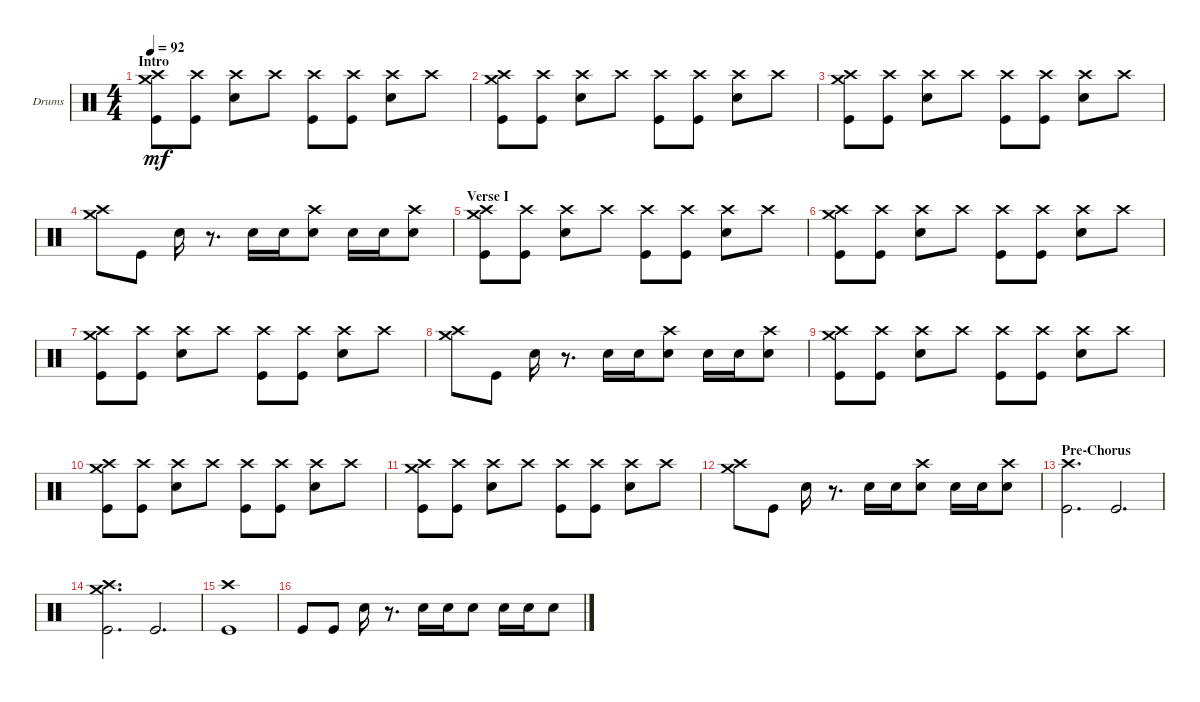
\defaultSystemsLayout 4
\bracketExtendMode groupsimilarinstruments
\firstSystemTrackNameOrientation horizontal
\otherSystemsTrackNameOrientation horizontal
\track ("Drumkit" "Drums") {instrument percussion}
\staff {score}
\articulation defaults
\ts (4 4)
\section ("" "Intro")
\tempo 92
\clef neutral
\scale
0.472222
\ks c
("Kick (hit)" "Crash high (hit)" "Crash medium (hit)").8{dy mf} ("Kick (hit)" "Crash high (hit)").8 ("Snare (hit) 2" "Crash high (hit)").8 "Crash high (hit)".8 ("Kick (hit)" "Crash high (hit)").8 ("Kick (hit)" "Crash high (hit)").8 ("Snare (hit) 2" "Crash high (hit)").8 "Crash high (hit)".8 |
\scale
0.263889 ("Kick (hit)" "Crash high (hit)" "Crash medium (hit)").8 ("Kick (hit)" "Crash high (hit)").8 ("Snare (hit) 2" "Crash high (hit)").8 "Crash high (hit)".8 ("Kick (hit)" "Crash high (hit)").8 ("Kick (hit)" "Crash high (hit)").8 ("Snare (hit) 2" "Crash high (hit)").8 "Crash high (hit)".8 |
\scale
0.263889 ("Kick (hit)" "Crash high (hit)" "Crash medium (hit)").8 ("Kick (hit)" "Crash high (hit)").8 ("Snare (hit) 2" "Crash high (hit)").8 "Crash high (hit)".8 ("Kick (hit)" "Crash high (hit)").8 ("Kick (hit)" "Crash high (hit)").8 ("Snare (hit) 2" "Crash high (hit)").8 "Crash high (hit)".8 |
\scale
0.333333 ("Crash medium (hit)" "Crash high (hit)").8 "Kick (hit)".8 "Snare (hit) 2".16 r.8{d} "Snare (hit) 2".16 "Snare (hit) 2".16 ("Snare (hit) 2" "Crash high (hit)").8 "Snare (hit) 2".16 "Snare (hit) 2".16 ("Snare (hit) 2" "Crash high (hit)").8 |
\section ("" "Verse I")
\scale
0.333333 ("Kick (hit)" "Crash high (hit)" "Crash medium (hit)").8{lyrics (0 "") lyrics (1 "") lyrics (2 "") lyrics (3 "") lyrics (4 "")} ("Kick (hit)" "Crash high (hit)").8{lyrics (0 "") lyrics (1 "") lyrics (2 "") lyrics (3 "") lyrics (4 "")} ("Snare (hit) 2" "Crash high (hit)").8{lyrics (0 "") lyrics (1 "") lyrics (2 "") lyrics (3 "") lyrics (4 "")} "Crash high (hit)".8{lyrics (0 "") lyrics (1 "") lyrics (2 "") lyrics (3 "") lyrics (4 "")} ("Kick (hit)" "Crash high (hit)").8{lyrics (0 "") lyrics (1 "") lyrics (2 "") lyrics (3 "") lyrics (4 "")} ("Kick (hit)" "Crash high (hit)").8{lyrics (0 "") lyrics (1 "") lyrics (2 "") lyrics (3 "") lyrics (4 "")} ("Snare (hit) 2" "Crash high (hit)").8{lyrics (0 "") lyrics (1 "") lyrics (2 "") lyrics (3 "") lyrics (4 "")} "Crash high (hit)".8{lyrics (0 "") lyrics (1 "") lyrics (2 "") lyrics (3 "") lyrics (4 "")} |
\scale
0.333333 ("Kick (hit)" "Crash high (hit)" "Crash medium (hit)").8{lyrics (0 "") lyrics (1 "") lyrics (2 "") lyrics (3 "") lyrics (4 "")} ("Kick (hit)" "Crash high (hit)").8{lyrics (0 "") lyrics (1 "") lyrics (2 "") lyrics (3 "") lyrics (4 "")} ("Snare (hit) 2" "Crash high (hit)").8{lyrics (0 "") lyrics (1 "") lyrics (2 "") lyrics (3 "") lyrics (4 "")} "Crash high (hit)".8{lyrics (0 "") lyrics (1 "") lyrics (2 "") lyrics (3 "") lyrics (4 "")} ("Kick (hit)" "Crash high (hit)").8{lyrics (0 "") lyrics (1 "") lyrics (2 "") lyrics (3 "") lyrics (4 "")} ("Kick (hit)" "Crash high (hit)").8{lyrics (0 "") lyrics (1 "") lyrics (2 "") lyrics (3 "") lyrics (4 "")} ("Snare (hit) 2" "Crash high (hit)").8{lyrics (0 "") lyrics (1 "") lyrics (2 "") lyrics (3 "") lyrics (4 "")} "Crash high (hit)".8{lyrics (0 "") lyrics (1 "") lyrics (2 "") lyrics (3 "") lyrics (4 "")} |
\scale
0.333333 ("Kick (hit)" "Crash high (hit)" "Crash medium (hit)").8{lyrics (0 "") lyrics (1 "") lyrics (2 "") lyrics (3 "") lyrics (4 "")} ("Kick (hit)" "Crash high (hit)").8{lyrics (0 "") lyrics (1 "") lyrics (2 "") lyrics (3 "") lyrics (4 "")} ("Snare (hit) 2" "Crash high (hit)").8{lyrics (0 "") lyrics (1 "") lyrics (2 "") lyrics (3 "") lyrics (4 "")} "Crash high (hit)".8{lyrics (0 "") lyrics (1 "") lyrics (2 "") lyrics (3 "") lyrics (4 "")} ("Kick (hit)" "Crash high (hit)").8{lyrics (0 "") lyrics (1 "") lyrics (2 "") lyrics (3 "") lyrics (4 "")} ("Kick (hit)" "Crash high (hit)").8{lyrics (0 "") lyrics (1 "") lyrics (2 "") lyrics (3 "") lyrics (4 "")} ("Snare (hit) 2" "Crash high (hit)").8{lyrics (0 "") lyrics (1 "") lyrics (2 "") lyrics (3 "") lyrics (4 "")} "Crash high (hit)".8{lyrics (0 "") lyrics (1 "") lyrics (2 "") lyrics (3 "") lyrics (4 "")} |
\scale
0.333333 ("Crash medium (hit)" "Crash high (hit)").8{lyrics (0 "") lyrics (1 "") lyrics (2 "") lyrics (3 "") lyrics (4 "")} "Kick (hit)".8{lyrics (0 "") lyrics (1 "") lyrics (2 "") lyrics (3 "") lyrics (4 "")} "Snare (hit) 2".16{lyrics (0 "") lyrics (1 "") lyrics (2 "") lyrics (3 "") lyrics (4 "")} r.8{d} "Snare (hit) 2".16{lyrics (0 "") lyrics (1 "") lyrics (2 "") lyrics (3 "") lyrics (4 "")} "Snare (hit) 2".16{lyrics (0 "") lyrics (1 "") lyrics (2 "") lyrics (3 "") lyrics (4 "")} ("Snare (hit) 2" "Crash high (hit)").8{lyrics (0 "") lyrics (1 "") lyrics (2 "") lyrics (3 "") lyrics (4 "")} "Snare (hit) 2".16{lyrics (0 "") lyrics (1 "") lyrics (2 "") lyrics (3 "") lyrics (4 "")} "Snare (hit) 2".16{lyrics (0 "") lyrics (1 "") lyrics (2 "") lyrics (3 "") lyrics (4 "")} ("Snare (hit) 2" "Crash high (hit)").8{lyrics (0 "") lyrics (1 "") lyrics (2 "") lyrics (3 "") lyrics (4 "")} |
\scale
0.333333 ("Kick (hit)" "Crash high (hit)" "Crash medium (hit)").8{lyrics (0 "") lyrics (1 "") lyrics (2 "") lyrics (3 "") lyrics (4 "")} ("Kick (hit)" "Crash high (hit)").8{lyrics (0 "") lyrics (1 "") lyrics (2 "") lyrics (3 "") lyrics (4 "")} ("Snare (hit) 2" "Crash high (hit)").8{lyrics (0 "") lyrics (1 "") lyrics (2 "") lyrics (3 "") lyrics (4 "")} "Crash high (hit)".8{lyrics (0 "") lyrics (1 "") lyrics (2 "") lyrics (3 "") lyrics (4 "")} ("Kick (hit)" "Crash high (hit)").8{lyrics (0 "") lyrics (1 "") lyrics (2 "") lyrics (3 "") lyrics (4 "")} ("Kick (hit)" "Crash high (hit)").8{lyrics (0 "") lyrics (1 "") lyrics (2 "") lyrics (3 "") lyrics (4 "")} ("Snare (hit) 2" "Crash high (hit)").8{lyrics (0 "") lyrics (1 "") lyrics (2 "") lyrics (3 "") lyrics (4 "")} "Crash high (hit)".8{lyrics (0 "") lyrics (1 "") lyrics (2 "") lyrics (3 "") lyrics (4 "")} |
\scale
0.333333 ("Kick (hit)" "Crash high (hit)" "Crash medium (hit)").8{lyrics (0 "") lyrics (1 "") lyrics (2 "") lyrics (3 "") lyrics (4 "")} ("Kick (hit)" "Crash high (hit)").8{lyrics (0 "") lyrics (1 "") lyrics (2 "") lyrics (3 "") lyrics (4 "")} ("Snare (hit) 2" "Crash high (hit)").8{lyrics (0 "") lyrics (1 "") lyrics (2 "") lyrics (3 "") lyrics (4 "")} "Crash high (hit)".8{lyrics (0 "") lyrics (1 "") lyrics (2 "") lyrics (3 "") lyrics (4 "")} ("Kick (hit)" "Crash high (hit)").8{lyrics (0 "") lyrics (1 "") lyrics (2 "") lyrics (3 "") lyrics (4 "")} ("Kick (hit)" "Crash high (hit)").8{lyrics (0 "") lyrics (1 "") lyrics (2 "") lyrics (3 "") lyrics (4 "")} ("Snare (hit) 2" "Crash high (hit)").8{lyrics (0 "") lyrics (1 "") lyrics (2 "") lyrics (3 "") lyrics (4 "")} "Crash high (hit)".8{lyrics (0 "") lyrics (1 "") lyrics (2 "") lyrics (3 "") lyrics (4 "")} |
\scale
0.333333 ("Kick (hit)" "Crash high (hit)" "Crash medium (hit)").8{lyrics (0 "") lyrics (1 "") lyrics (2 "") lyrics (3 "") lyrics (4 "")} ("Kick (hit)" "Crash high (hit)").8{lyrics (0 "") lyrics (1 "") lyrics (2 "") lyrics (3 "") lyrics (4 "")} ("Snare (hit) 2" "Crash high (hit)").8{lyrics (0 "") lyrics (1 "") lyrics (2 "") lyrics (3 "") lyrics (4 "")} "Crash high (hit)".8{lyrics (0 "") lyrics (1 "") lyrics (2 "") lyrics (3 "") lyrics (4 "")} ("Kick (hit)" "Crash high (hit)").8{lyrics (0 "") lyrics (1 "") lyrics (2 "") lyrics (3 "") lyrics (4 "")} ("Kick (hit)" "Crash high (hit)").8{lyrics (0 "") lyrics (1 "") lyrics (2 "") lyrics (3 "") lyrics (4 "")} ("Snare (hit) 2" "Crash high (hit)").8{lyrics (0 "") lyrics (1 "") lyrics (2 "") lyrics (3 "") lyrics (4 "")} "Crash high (hit)".8{lyrics (0 "") lyrics (1 "") lyrics (2 "") lyrics (3 "") lyrics (4 "")} |
\scale
0.333333 ("Crash medium (hit)" "Crash high (hit)").8{lyrics (0 "") lyrics (1 "") lyrics (2 "") lyrics (3 "") lyrics (4 "")} "Kick (hit)".8{lyrics (0 "") lyrics (1 "") lyrics (2 "") lyrics (3 "") lyrics (4 "")} "Snare (hit) 2".16{lyrics (0 "") lyrics (1 "") lyrics (2 "") lyrics (3 "") lyrics (4 "")} r.8{d} "Snare (hit) 2".16{lyrics (0 "") lyrics (1 "") lyrics (2 "") lyrics (3 "") lyrics (4 "")} "Snare (hit) 2".16{lyrics (0 "") lyrics (1 "") lyrics (2 "") lyrics (3 "") lyrics (4 "")} ("Snare (hit) 2" "Crash high (hit)").8{lyrics (0 "") lyrics (1 "") lyrics (2 "") lyrics (3 "") lyrics (4 "")} "Snare (hit) 2".16{lyrics (0 "") lyrics (1 "") lyrics (2 "") lyrics (3 "") lyrics (4 "")} "Snare (hit) 2".16{lyrics (0 "") lyrics (1 "") lyrics (2 "") lyrics (3 "") lyrics (4 "")} ("Snare (hit) 2" "Crash high (hit)").8{lyrics (0 "") lyrics (1 "") lyrics (2 "") lyrics (3 "") lyrics (4 "")} |
\section ("" "Pre-Chorus")
\scale
0.333333 ("Crash high (hit)" "Kick (hit)").2{d} "Kick (hit)".2{d} |
\scale
0.333333 ("Crash medium (hit)" "Crash high (hit)" "Kick (hit)").2{d} "Kick (hit)".2{d} |
\scale
0.333333 ("Crash high (hit)" "Kick (hit)").1 |
\scale
0.333333 "Kick (hit)".8 "Kick (hit)".8 "Snare (hit) 2".16 r.8{d} "Snare (hit) 2".16 "Snare (hit) 2".16 "Snare (hit) 2".8 "Snare (hit) 2".16 "Snare (hit) 2".16 "Snare (hit) 2".8
